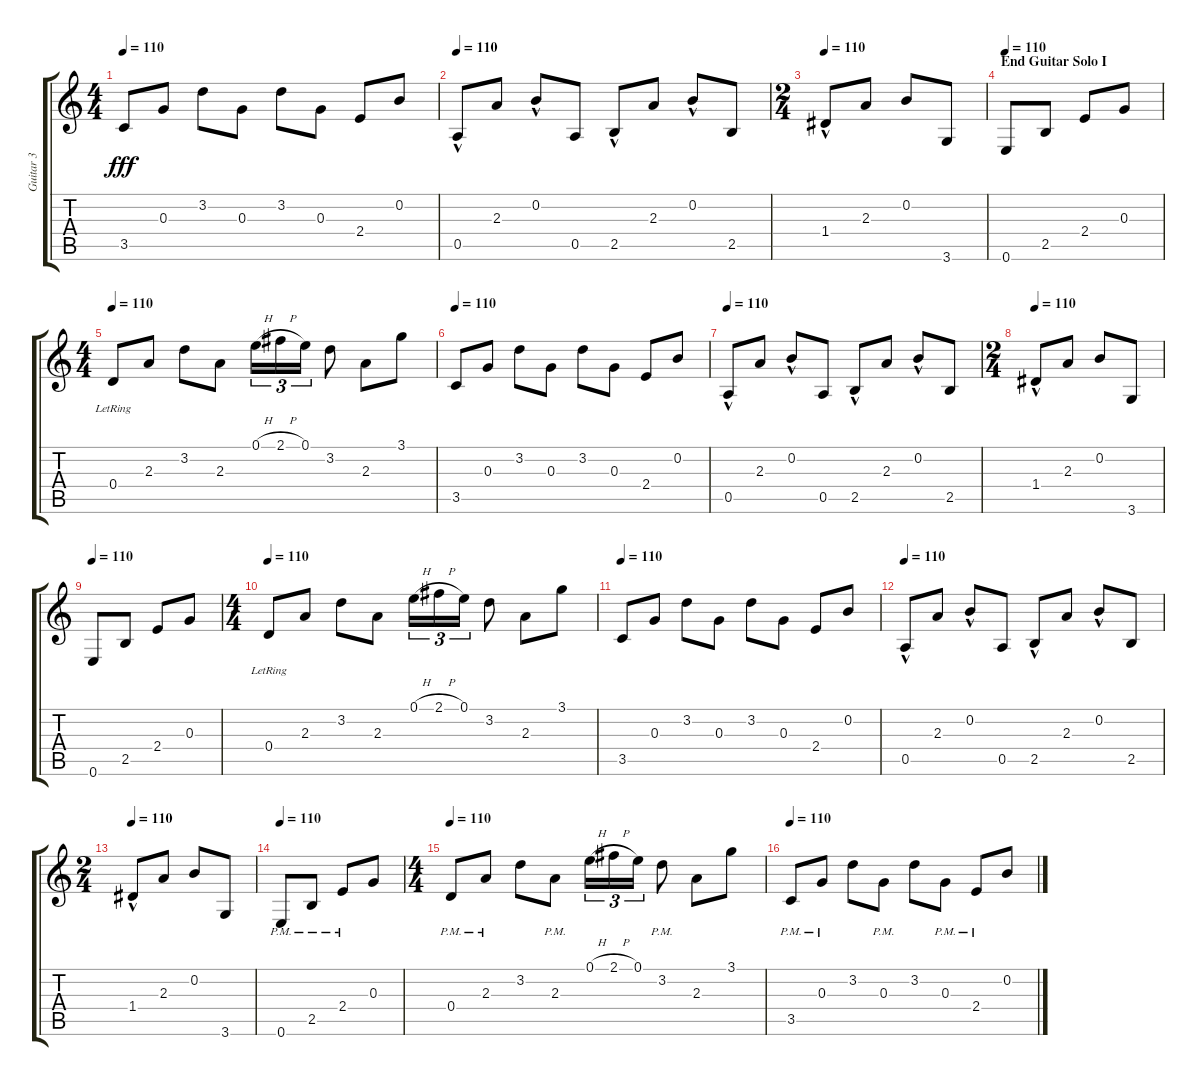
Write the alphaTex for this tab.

\track ("Guitar 3" "Guitar 3") {instrument distortionguitar}
\staff {score tabs}
\tuning (E4 B3 G3 D3 A2 E2) {hide}
\ts (4 4)
\tempo 110
\clef g2
\ks c
3.5.8{dy fff} 0.3.8 3.2.8 0.3.8 3.2.8 0.3.8 2.4.8 0.2.8 |
\tempo 110
0.5{hac}.8 2.3.8 0.2{hac}.8 0.5.8 2.5{hac}.8 2.3.8 0.2{hac}.8 2.5.8 |
\ts (2 4)
\tempo 110
1.4{hac}.8 2.3.8 0.2.8 3.6.8 |
\section ("" "End Guitar Solo I")
\tempo 110
0.6.8{volume 8 instrument electricguitarclean} 2.5.8 2.4.8 0.3.8 |
\ts (4 4)
\tempo 110
0.4{lr}.8 2.3.8 3.2.8 2.3.8 0.1{h}.16{tu (3 2)} 2.1{h}.16{tu (3 2)} 0.1.16{tu (3 2)} 3.2.8 2.3.8 3.1.8 |
\tempo 110
3.5.8 0.3.8 3.2.8 0.3.8 3.2.8 0.3.8 2.4.8 0.2.8 |
\tempo 110
0.5{hac}.8 2.3.8 0.2{hac}.8 0.5.8 2.5{hac}.8 2.3.8 0.2{hac}.8 2.5.8 |
\ts (2 4)
\tempo 110
1.4{hac}.8 2.3.8 0.2.8 3.6.8 |
\tempo 110
0.6.8{volume 8 instrument electricguitarclean} 2.5.8 2.4.8 0.3.8 |
\ts (4 4)
\tempo 110
0.4{lr}.8 2.3.8 3.2.8 2.3.8 0.1{h}.16{tu (3 2)} 2.1{h}.16{tu (3 2)} 0.1.16{tu (3 2)} 3.2.8 2.3.8 3.1.8 |
\tempo 110
3.5.8 0.3.8 3.2.8 0.3.8 3.2.8 0.3.8 2.4.8 0.2.8 |
\tempo 110
0.5{hac}.8 2.3.8 0.2{hac}.8 0.5.8 2.5{hac}.8 2.3.8 0.2{hac}.8 2.5.8 |
\ts (2 4)
\tempo 110
1.4{hac}.8 2.3.8 0.2.8 3.6.8 |
\tempo 110
0.6{pm}.8{volume 11 instrument distortionguitar} 2.5{pm}.8 2.4{pm}.8 0.3.8 |
\ts (4 4)
\tempo 110
0.4{pm}.8 2.3{pm}.8 3.2.8 2.3{pm}.8 0.1{h}.16{tu (3 2)} 2.1{h}.16{tu (3 2)} 0.1.16{tu (3 2)} 3.2{pm}.8 2.3.8 3.1.8 |
\tempo 110
3.5{pm}.8 0.3{pm}.8 3.2.8 0.3{pm}.8 3.2.8 0.3{pm}.8 2.4{pm}.8 0.2.8
